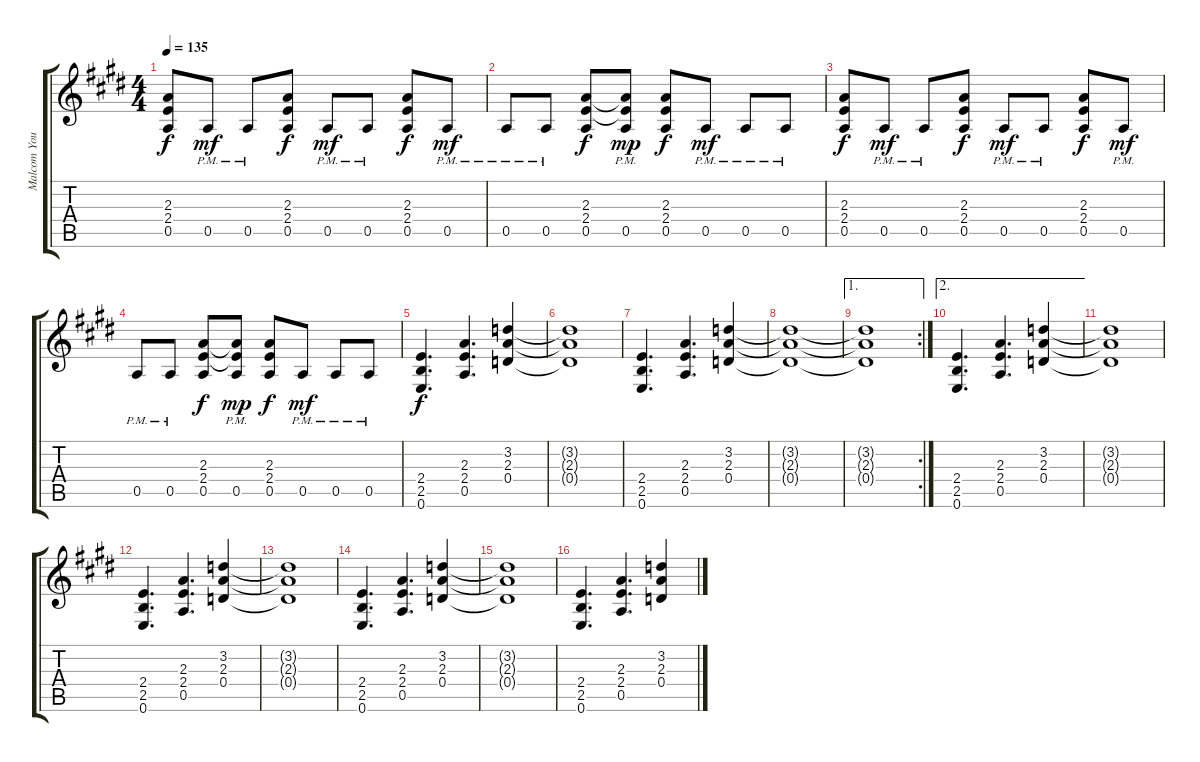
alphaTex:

\track ("Malcom Young" "Malcom You") {instrument overdrivenguitar}
\staff {score tabs}
\tuning (E4 B3 G3 D3 A2 E2) {hide}
\ts (4 4)
\tempo 135
\clef g2
\ks e
(2.3 2.4 0.5).8{dy f} 0.5{pm}.8{dy mf} 0.5{pm}.8 (2.3 2.4 0.5).8{dy f} 0.5{pm}.8{dy mf} 0.5{pm}.8 (2.3 2.4 0.5).8{dy f} 0.5{pm}.8{dy mf} |
0.5{pm}.8 0.5{pm}.8 (2.3 2.4 0.5).8{dy f} (2.3{t} 2.4{t} 0.5{pm}).8{dy mp} (2.3 2.4 0.5).8{dy f} 0.5{pm}.8{dy mf} 0.5{pm}.8 0.5{pm}.8 |
(2.3 2.4 0.5).8{dy f} 0.5{pm}.8{dy mf} 0.5{pm}.8 (2.3 2.4 0.5).8{dy f} 0.5{pm}.8{dy mf} 0.5{pm}.8 (2.3 2.4 0.5).8{dy f} 0.5{pm}.8{dy mf} |
0.5{pm}.8 0.5{pm}.8 (2.3 2.4 0.5).8{dy f} (2.3{t} 2.4{t} 0.5{pm}).8{dy mp} (2.3 2.4 0.5).8{dy f} 0.5{pm}.8{dy mf} 0.5{pm}.8 0.5{pm}.8 |
(2.4 2.5 0.6).4{d dy f} (2.3 2.4 0.5).4{d} (3.2 2.3 0.4).4 |
(3.2{t} 2.3{t} 0.4{t}).1 |
(2.4 2.5 0.6).4{d} (2.3 2.4 0.5).4{d} (3.2 2.3 0.4).4 |
(3.2{t} 2.3{t} 0.4{t}).1 |
\ae 1
\rc 2
(3.2{t} 2.3{t} 0.4{t}).1 |
\ae 2
(2.4 2.5 0.6).4{d} (2.3 2.4 0.5).4{d} (3.2 2.3 0.4).4 |
(3.2{t} 2.3{t} 0.4{t}).1 |
(2.4 2.5 0.6).4{d} (2.3 2.4 0.5).4{d} (3.2 2.3 0.4).4 |
(3.2{t} 2.3{t} 0.4{t}).1 |
(2.4 2.5 0.6).4{d} (2.3 2.4 0.5).4{d} (3.2 2.3 0.4).4 |
(3.2{t} 2.3{t} 0.4{t}).1 |
(2.4 2.5 0.6).4{d} (2.3 2.4 0.5).4{d} (3.2 2.3 0.4).4
